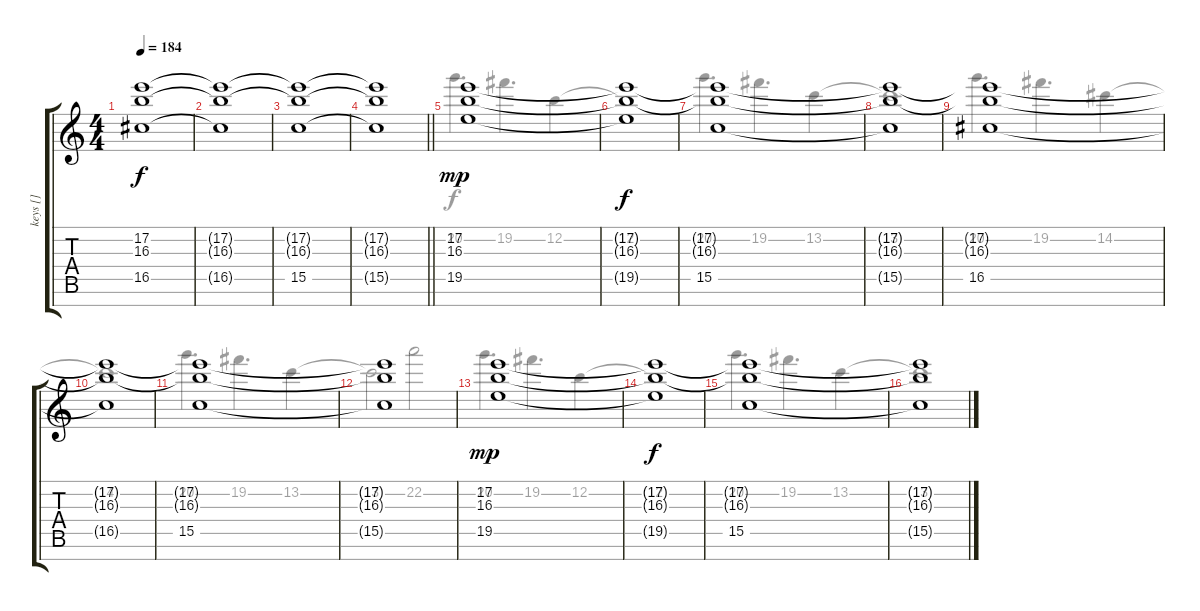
\track ("keys []" "keys []") {instrument stringensemble1}
\staff {score tabs}
\tuning (E5 B4 G4 D4 A3 E3 B2) {hide}
\voice
\ts (4 4)
\tempo 184
\clef g2
\ks c
(17.2{t} 16.3{t} 16.5).1{dy f} |
(17.2{t} 16.3{t} 16.5{t}).1 |
(17.2{t} 16.3{t} 15.5).1 |
\barLineRight lightlight
(17.2{t} 16.3{t} 15.5{t}).1 |
\section ("" "")
(17.2 16.3 19.5).1{dy mp} |
(17.2{t} 16.3{t} 19.5{t}).1{dy f} |
(17.2{t} 16.3{t} 15.5).1 |
(17.2{t} 16.3{t} 15.5{t}).1 |
(17.2{t} 16.3{t} 16.5).1 |
(17.2{t} 16.3{t} 16.5{t}).1 |
(17.2{t} 16.3{t} 15.5).1 |
(17.2{t} 16.3{t} 15.5{t}).1 |
(17.2 16.3 19.5).1{dy mp} |
(17.2{t} 16.3{t} 19.5{t}).1{dy f} |
(17.2{t} 16.3{t} 15.5).1 |
(17.2{t} 16.3{t} 15.5{t}).1
\voice
\clef g2
\ottava regular
\simile none
\ks c
|
|
|
\barLineRight lightlight
|
20.2.4{d dy f} 19.2.4{d} 12.2.4 |
12.2{t}.1 |
20.2.4{d} 19.2.4{d} 13.2.4 |
13.2{t}.1 |
20.2.4{d} 19.2.4{d} 14.2.4 |
14.2{t}.1 |
20.2.4{d} 19.2.4{d} 13.2.4 |
13.2{t}.2 22.2.2 |
20.2.4{d} 19.2.4{d} 12.2.4 |
12.2{t}.1 |
20.2.4{d} 19.2.4{d} 13.2.4 |
13.2{t}.1
